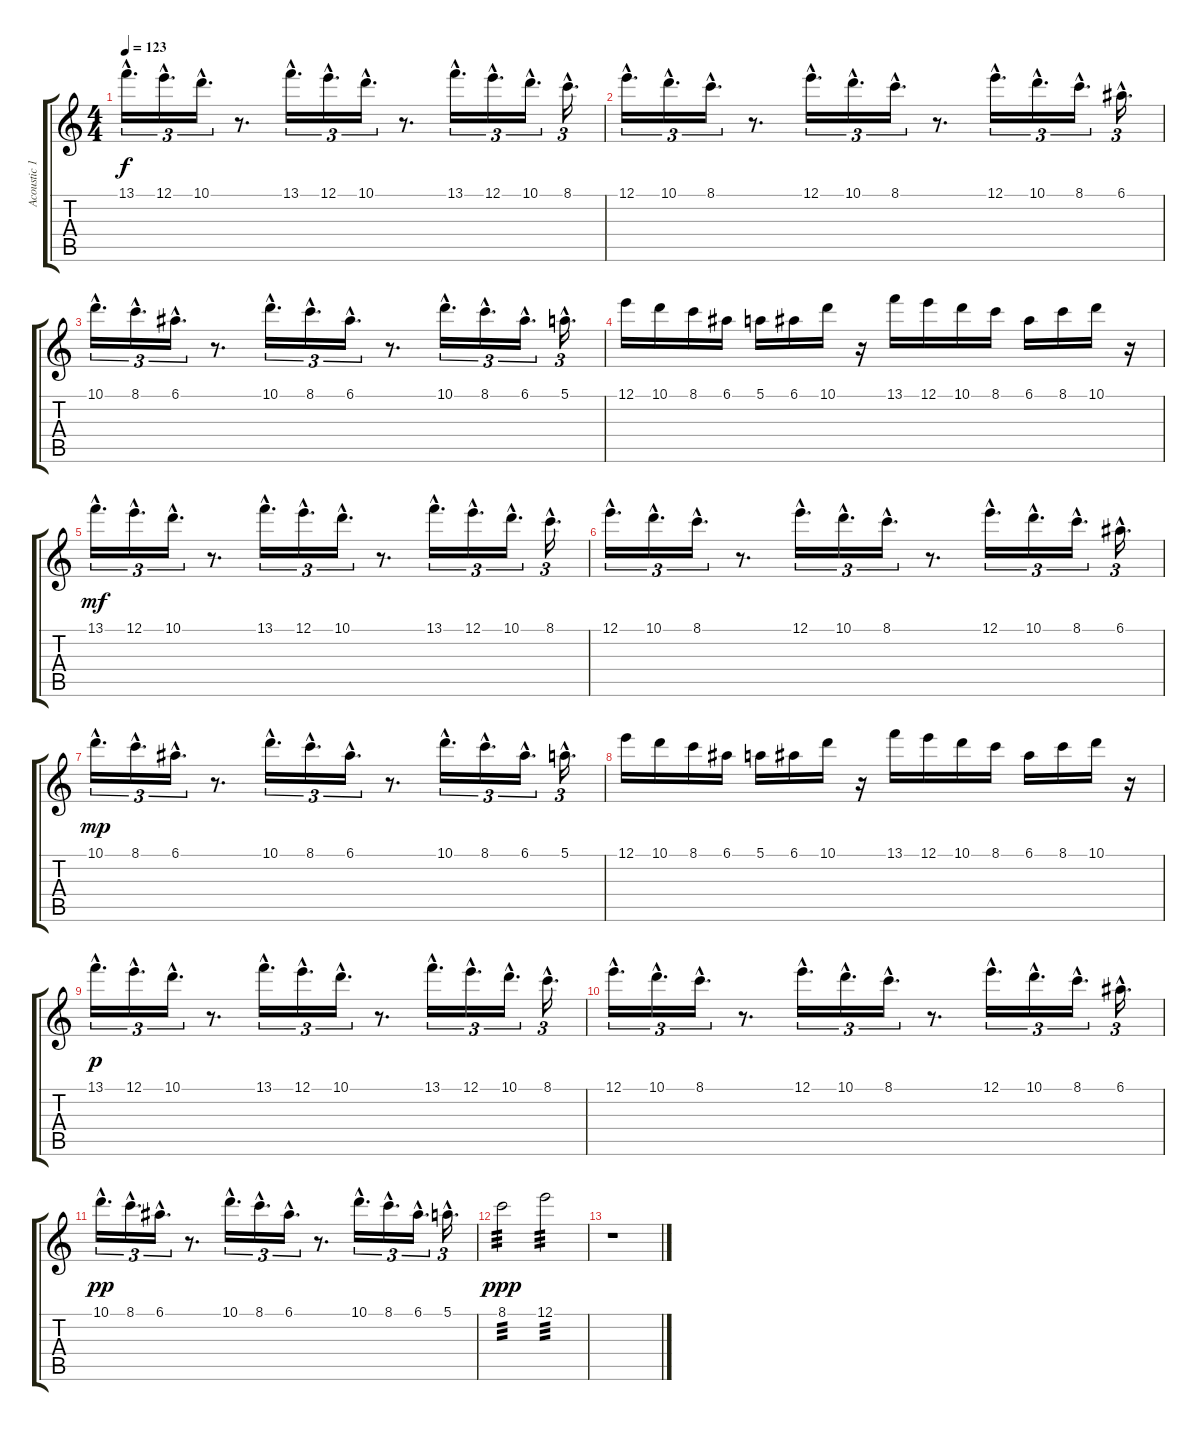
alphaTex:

\track ("Acoustic 1" "Acoustic 1") {instrument acousticguitarsteel}
\staff {score tabs}
\tuning (E4 B3 G3 D3 A2 D2) {hide}
\ts (4 4)
\tempo 123
\clef g2
\ks c
13.1{hac}.16{d tu (3 2) dy f} 12.1{hac}.16{d tu (3 2)} 10.1{hac}.16{d tu (3 2)} r.8{d} 13.1{hac}.16{d tu (3 2)} 12.1{hac}.16{d tu (3 2)} 10.1{hac}.16{d tu (3 2)} r.8{d} 13.1{hac}.16{d tu (3 2)} 12.1{hac}.16{d tu (3 2)} 10.1{hac}.16{d tu (3 2)} 8.1{hac}.16{d tu (3 2)} |
12.1{hac}.16{d tu (3 2)} 10.1{hac}.16{d tu (3 2)} 8.1{hac}.16{d tu (3 2)} r.8{d} 12.1{hac}.16{d tu (3 2)} 10.1{hac}.16{d tu (3 2)} 8.1{hac}.16{d tu (3 2)} r.8{d} 12.1{hac}.16{d tu (3 2)} 10.1{hac}.16{d tu (3 2)} 8.1{hac}.16{d tu (3 2)} 6.1{hac}.16{d tu (3 2)} |
10.1{hac}.16{d tu (3 2)} 8.1{hac}.16{d tu (3 2)} 6.1{hac}.16{d tu (3 2)} r.8{d} 10.1{hac}.16{d tu (3 2)} 8.1{hac}.16{d tu (3 2)} 6.1{hac}.16{d tu (3 2)} r.8{d} 10.1{hac}.16{d tu (3 2)} 8.1{hac}.16{d tu (3 2)} 6.1{hac}.16{d tu (3 2)} 5.1{hac}.16{d tu (3 2)} |
12.1.16 10.1.16 8.1.16 6.1.16 5.1.16 6.1.16 10.1.16 r.16 13.1.16 12.1.16 10.1.16 8.1.16 6.1.16 8.1.16 10.1.16 r.16 |
13.1{hac}.16{d tu (3 2) dy mf} 12.1{hac}.16{d tu (3 2)} 10.1{hac}.16{d tu (3 2)} r.8{d} 13.1{hac}.16{d tu (3 2)} 12.1{hac}.16{d tu (3 2)} 10.1{hac}.16{d tu (3 2)} r.8{d} 13.1{hac}.16{d tu (3 2)} 12.1{hac}.16{d tu (3 2)} 10.1{hac}.16{d tu (3 2)} 8.1{hac}.16{d tu (3 2)} |
12.1{hac}.16{d tu (3 2)} 10.1{hac}.16{d tu (3 2)} 8.1{hac}.16{d tu (3 2)} r.8{d} 12.1{hac}.16{d tu (3 2)} 10.1{hac}.16{d tu (3 2)} 8.1{hac}.16{d tu (3 2)} r.8{d} 12.1{hac}.16{d tu (3 2)} 10.1{hac}.16{d tu (3 2)} 8.1{hac}.16{d tu (3 2)} 6.1{hac}.16{d tu (3 2)} |
10.1{hac}.16{d tu (3 2) dy mp} 8.1{hac}.16{d tu (3 2)} 6.1{hac}.16{d tu (3 2)} r.8{d} 10.1{hac}.16{d tu (3 2)} 8.1{hac}.16{d tu (3 2)} 6.1{hac}.16{d tu (3 2)} r.8{d} 10.1{hac}.16{d tu (3 2)} 8.1{hac}.16{d tu (3 2)} 6.1{hac}.16{d tu (3 2)} 5.1{hac}.16{d tu (3 2)} |
12.1.16 10.1.16 8.1.16 6.1.16 5.1.16 6.1.16 10.1.16 r.16 13.1.16 12.1.16 10.1.16 8.1.16 6.1.16 8.1.16 10.1.16 r.16 |
13.1{hac}.16{d tu (3 2) dy p} 12.1{hac}.16{d tu (3 2)} 10.1{hac}.16{d tu (3 2)} r.8{d} 13.1{hac}.16{d tu (3 2)} 12.1{hac}.16{d tu (3 2)} 10.1{hac}.16{d tu (3 2)} r.8{d} 13.1{hac}.16{d tu (3 2)} 12.1{hac}.16{d tu (3 2)} 10.1{hac}.16{d tu (3 2)} 8.1{hac}.16{d tu (3 2)} |
12.1{hac}.16{d tu (3 2)} 10.1{hac}.16{d tu (3 2)} 8.1{hac}.16{d tu (3 2)} r.8{d} 12.1{hac}.16{d tu (3 2)} 10.1{hac}.16{d tu (3 2)} 8.1{hac}.16{d tu (3 2)} r.8{d} 12.1{hac}.16{d tu (3 2)} 10.1{hac}.16{d tu (3 2)} 8.1{hac}.16{d tu (3 2)} 6.1{hac}.16{d tu (3 2)} |
10.1{hac}.16{d tu (3 2) dy pp} 8.1{hac}.16{d tu (3 2)} 6.1{hac}.16{d tu (3 2)} r.8{d} 10.1{hac}.16{d tu (3 2)} 8.1{hac}.16{d tu (3 2)} 6.1{hac}.16{d tu (3 2)} r.8{d} 10.1{hac}.16{d tu (3 2)} 8.1{hac}.16{d tu (3 2)} 6.1{hac}.16{d tu (3 2)} 5.1{hac}.16{d tu (3 2)} |
8.1.2{tp 3 dy ppp} 12.1.2{tp 3} |
r.1
